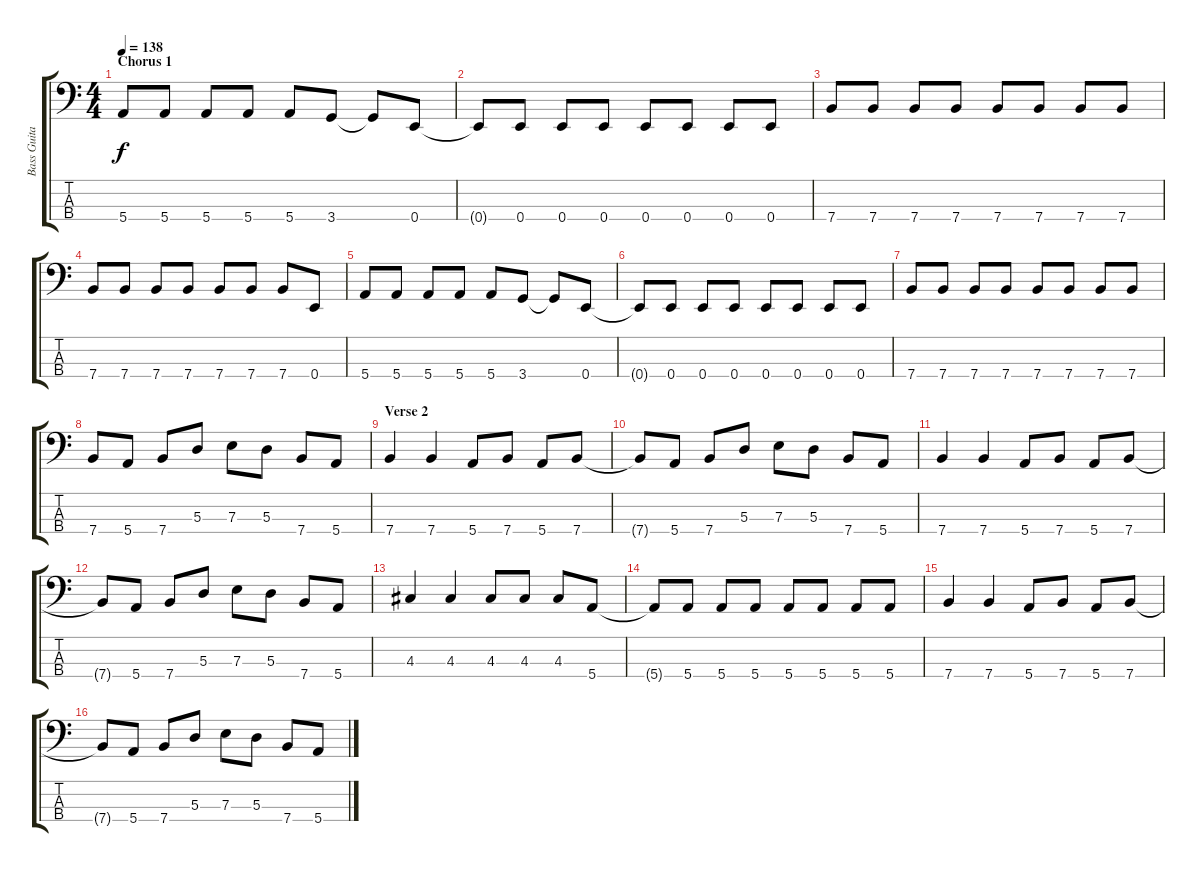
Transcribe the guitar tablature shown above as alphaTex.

\track ("Bass Guitar" "Bass Guita") {instrument electricbasspick}
\staff {score tabs}
\tuning (G2 D2 A1 E1) {hide}
\ts (4 4)
\section ("" "Chorus 1")
\tempo 138
\clef f4
\ks c
5.4.8{dy f} 5.4.8 5.4.8 5.4.8 5.4.8 3.4.8 3.4{t}.8 0.4.8 |
0.4{t}.8 0.4.8 0.4.8 0.4.8 0.4.8 0.4.8 0.4.8 0.4.8 |
7.4.8 7.4.8 7.4.8 7.4.8 7.4.8 7.4.8 7.4.8 7.4.8 |
7.4.8 7.4.8 7.4.8 7.4.8 7.4.8 7.4.8 7.4.8 0.4.8 |
5.4.8 5.4.8 5.4.8 5.4.8 5.4.8 3.4.8 3.4{t}.8 0.4.8 |
0.4{t}.8 0.4.8 0.4.8 0.4.8 0.4.8 0.4.8 0.4.8 0.4.8 |
7.4.8 7.4.8 7.4.8 7.4.8 7.4.8 7.4.8 7.4.8 7.4.8 |
7.4.8 5.4.8 7.4.8 5.3.8 7.3.8 5.3.8 7.4.8 5.4.8 |
\section ("" "Verse 2")
7.4.4 7.4.4 5.4.8 7.4.8 5.4.8 7.4.8 |
7.4{t}.8 5.4.8 7.4.8 5.3.8 7.3.8 5.3.8 7.4.8 5.4.8 |
7.4.4 7.4.4 5.4.8 7.4.8 5.4.8 7.4.8 |
7.4{t}.8 5.4.8 7.4.8 5.3.8 7.3.8 5.3.8 7.4.8 5.4.8 |
4.3.4 4.3.4 4.3.8 4.3.8 4.3.8 5.4.8 |
5.4{t}.8 5.4.8 5.4.8 5.4.8 5.4.8 5.4.8 5.4.8 5.4.8 |
7.4.4 7.4.4 5.4.8 7.4.8 5.4.8 7.4.8 |
7.4{t}.8 5.4.8 7.4.8 5.3.8 7.3.8 5.3.8 7.4.8 5.4.8
